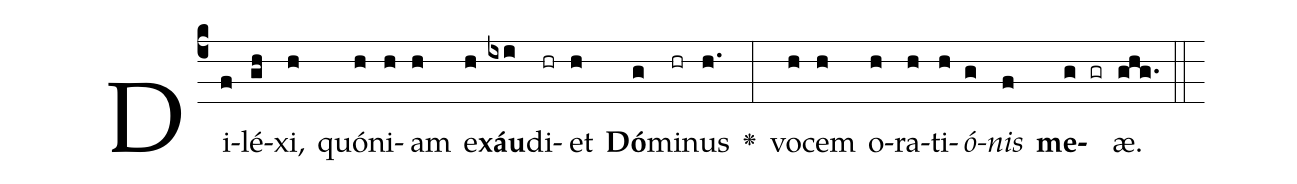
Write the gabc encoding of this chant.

%%
(c4)Di(f)lé(gh)xi,(h) quó(h)ni(h)am(h) e(h)<b>xáu</b>(ixi)di(hr)et(h) <b>Dó</b>(g)mi(hr)nus(h.) <v>\greheightstar</v>(:) vo(h)cem(h) o(h)ra(h)ti(h)<i>ó</i>(g)<i>nis</i>(f) <b>me</b>(g gr)æ.(ghg.) (::)
